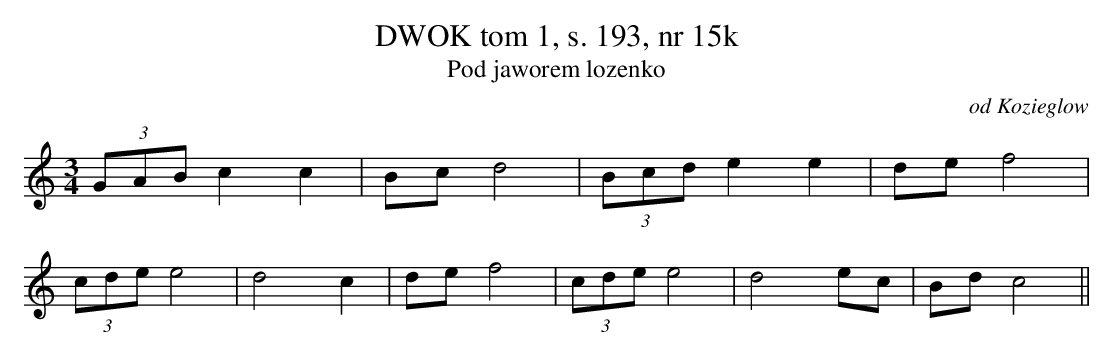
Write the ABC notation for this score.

X:1
T:DWOK tom 1, s. 193, nr 15k
T:Pod jaworem lozenko
O:od Kozieglow
M:3/4
L:1/8
K:C
(3GABc2c2 | Bcd4 |(3Bcde2e2 | def4 |
(3cdee4 | d4c2 | def4 |(3cdee4 | d4ec | Bdc4||
